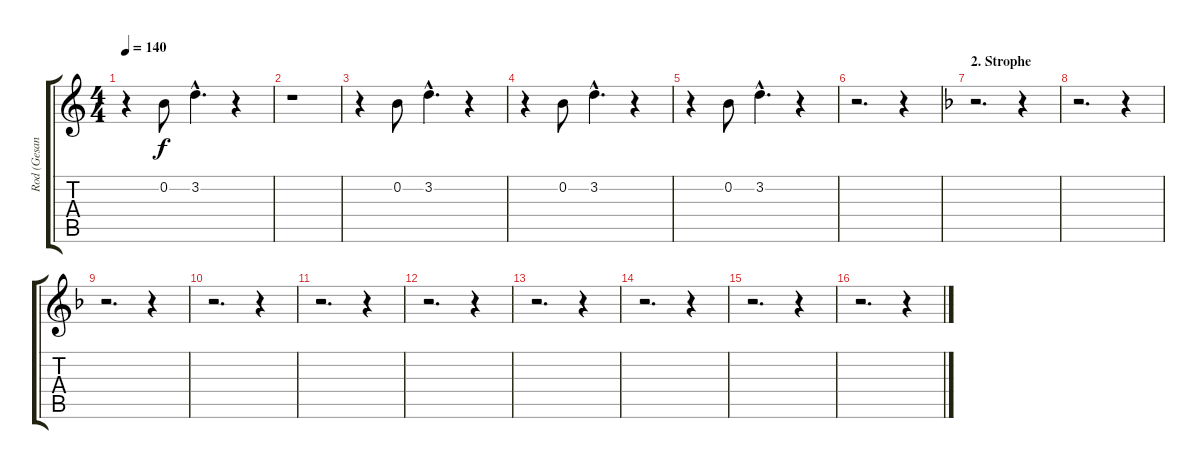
\track ("Rod (Gesang)" "Rod (Gesan") {instrument overdrivenguitar}
\staff {score tabs}
\tuning (E4 B3 G3 D3 A2 E2) {hide}
\ts (4 4)
\tempo 140
\clef g2
\ks c
r.4{dy f} 0.2.8 3.2{hac}.4{d} r.4 |
r.1 |
r.4 0.2.8 3.2{hac}.4{d} r.4 |
r.4 0.2.8 3.2{hac}.4{d} r.4 |
r.4 0.2.8 3.2{hac}.4{d} r.4 |
r.2{d} r.4 |
\section ("" "2. Strophe")
\ks f
r.2{d} r.4 |
r.2{d} r.4 |
r.2{d} r.4 |
r.2{d} r.4 |
r.2{d} r.4 |
r.2{d} r.4 |
r.2{d} r.4 |
r.2{d} r.4 |
r.2{d} r.4 |
r.2{d} r.4
